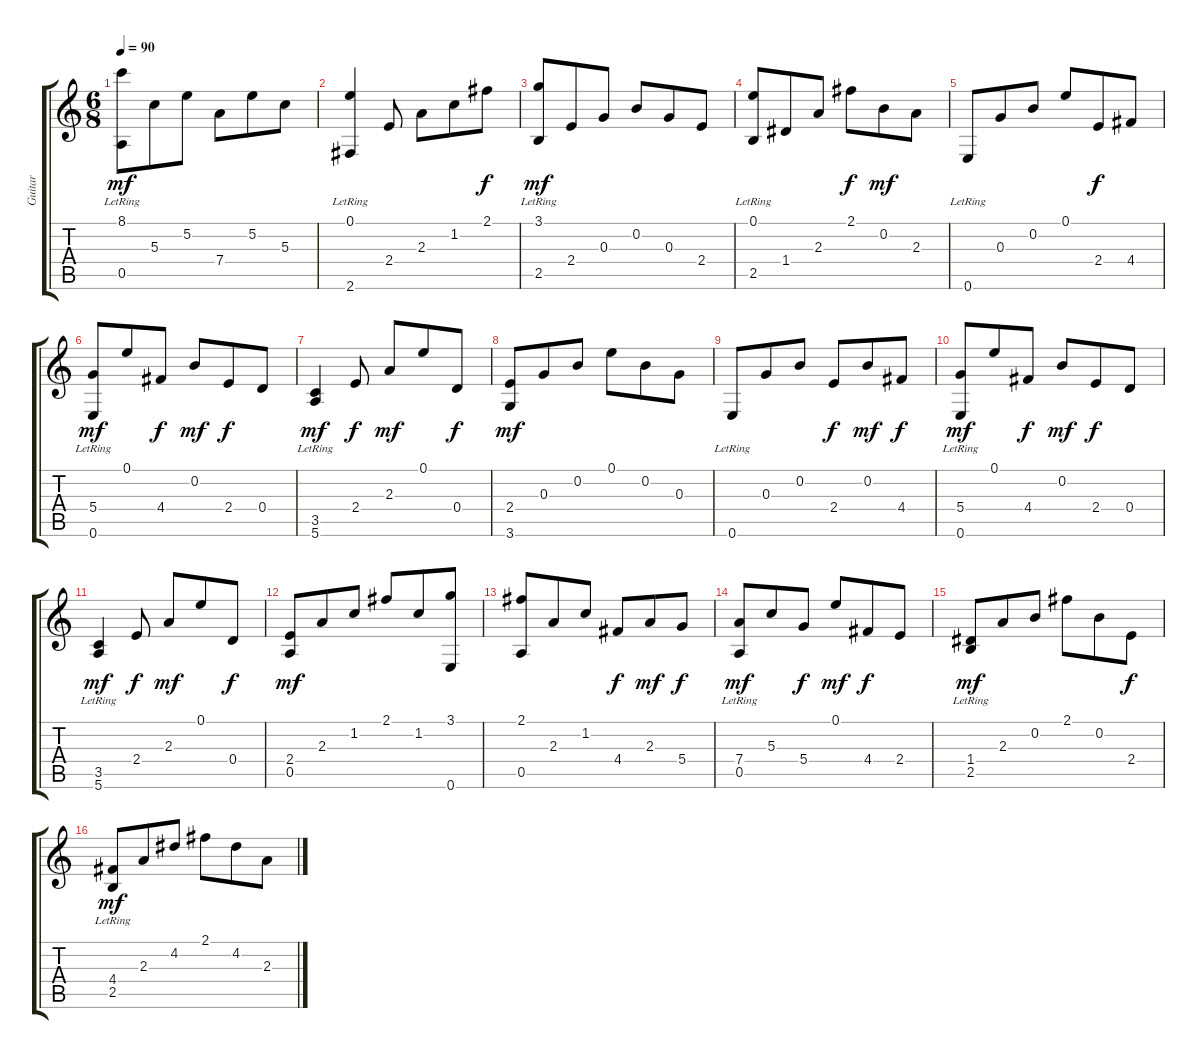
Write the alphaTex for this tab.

\track ("Guitar" "Guitar") {instrument acousticguitarnylon}
\staff {score tabs}
\tuning (E4 B3 G3 D3 A2 E2) {hide}
\ts (6 8)
\tempo 90
\clef g2
\ks c
(8.1 0.5{lr}).8{dy mf} 5.3.8 5.2.8 7.4.8 5.2.8 5.3.8 |
(0.1 2.6{lr}).4 2.4.8 2.3.8 1.2.8 2.1.8{dy f} |
(3.1 2.5{lr}).8{dy mf} 2.4.8 0.3.8 0.2.8 0.3.8 2.4.8 |
(0.1 2.5{lr}).8 1.4.8 2.3.8 2.1.8{dy f} 0.2.8{dy mf} 2.3.8 |
0.6{lr}.8 0.3.8 0.2.8 0.1.8 2.4.8{dy f} 4.4.8 |
(5.4 0.6{lr}).8{dy mf} 0.1.8 4.4.8{dy f} 0.2.8{dy mf} 2.4.8{dy f} 0.4.8 |
(3.5 5.6{lr}).4{dy mf} 2.4.8{dy f} 2.3.8{dy mf} 0.1.8 0.4.8{dy f} |
(2.4 3.6).8{dy mf} 0.3.8 0.2.8 0.1.8 0.2.8 0.3.8 |
0.6{lr}.8 0.3.8 0.2.8 2.4.8{dy f} 0.2.8{dy mf} 4.4.8{dy f} |
(5.4 0.6{lr}).8{dy mf} 0.1.8 4.4.8{dy f} 0.2.8{dy mf} 2.4.8{dy f} 0.4.8 |
(3.5 5.6{lr}).4{dy mf} 2.4.8{dy f} 2.3.8{dy mf} 0.1.8 0.4.8{dy f} |
(2.4 0.5).8{dy mf} 2.3.8 1.2.8 2.1.8 1.2.8 (3.1 0.6).8 |
(2.1 0.5).8 2.3.8 1.2.8 4.4.8{dy f} 2.3.8{dy mf} 5.4.8{dy f} |
(7.4 0.5{lr}).8{dy mf} 5.3.8 5.4.8{dy f} 0.1.8{dy mf} 4.4.8{dy f} 2.4.8 |
(1.4 2.5{lr}).8{dy mf} 2.3.8 0.2.8 2.1.8 0.2.8 2.4.8{dy f} |
(4.4 2.5{lr}).8{dy mf} 2.3.8 4.2.8 2.1.8 4.2.8 2.3.8
